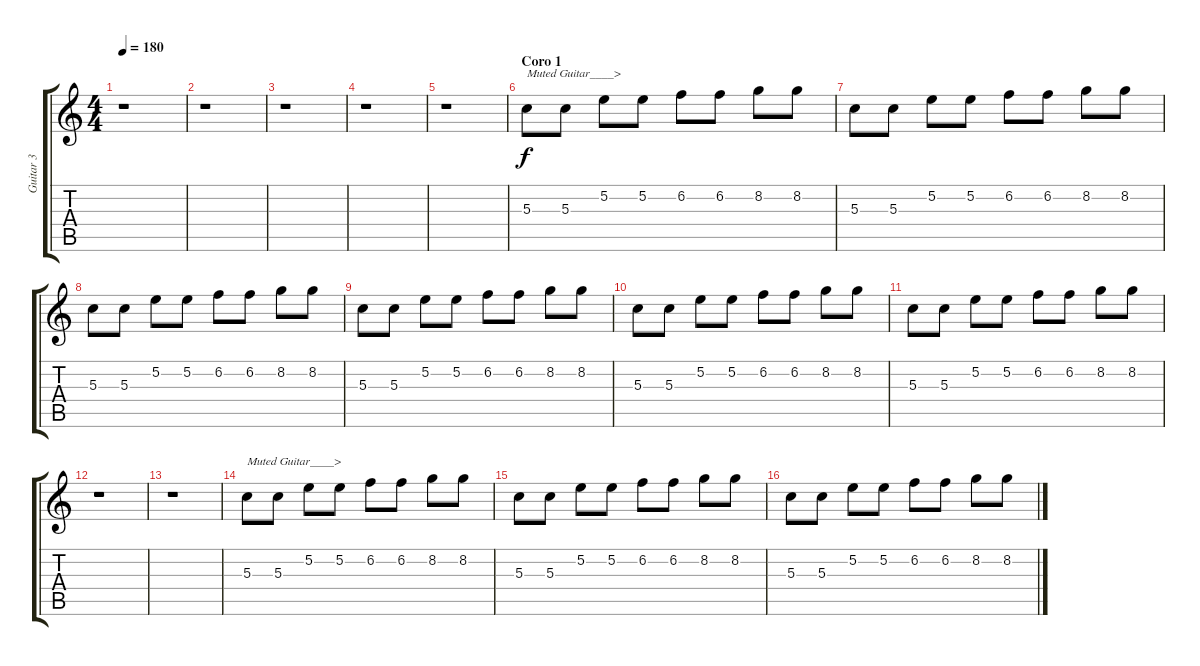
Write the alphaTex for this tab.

\track ("Guitar 3" "Guitar 3") {instrument distortionguitar}
\staff {score tabs}
\tuning (E4 B3 G3 D3 A2 E2) {hide}
\ts (4 4)
\tempo 180
\clef g2
\ks c
r.1{dy f} |
r.1 |
r.1 |
r.1 |
r.1 |
\section ("" "Coro 1")
5.3.8{txt "Muted Guitar____>" instrument electricguitarmuted} 5.3.8 5.2.8 5.2.8 6.2.8 6.2.8 8.2.8 8.2.8 |
5.3.8{instrument electricguitarmuted} 5.3.8 5.2.8 5.2.8 6.2.8 6.2.8 8.2.8 8.2.8 |
5.3.8{instrument electricguitarmuted} 5.3.8 5.2.8 5.2.8 6.2.8 6.2.8 8.2.8 8.2.8 |
5.3.8{instrument electricguitarmuted} 5.3.8 5.2.8 5.2.8 6.2.8 6.2.8 8.2.8 8.2.8 |
5.3.8{instrument electricguitarmuted} 5.3.8 5.2.8 5.2.8 6.2.8 6.2.8 8.2.8 8.2.8 |
5.3.8{instrument electricguitarmuted} 5.3.8 5.2.8 5.2.8 6.2.8 6.2.8 8.2.8 8.2.8 |
r.1 |
r.1 |
5.3.8{txt "Muted Guitar____>" instrument electricguitarmuted} 5.3.8 5.2.8 5.2.8 6.2.8 6.2.8 8.2.8 8.2.8 |
5.3.8{instrument electricguitarmuted} 5.3.8 5.2.8 5.2.8 6.2.8 6.2.8 8.2.8 8.2.8 |
5.3.8{instrument electricguitarmuted} 5.3.8 5.2.8 5.2.8 6.2.8 6.2.8 8.2.8 8.2.8
